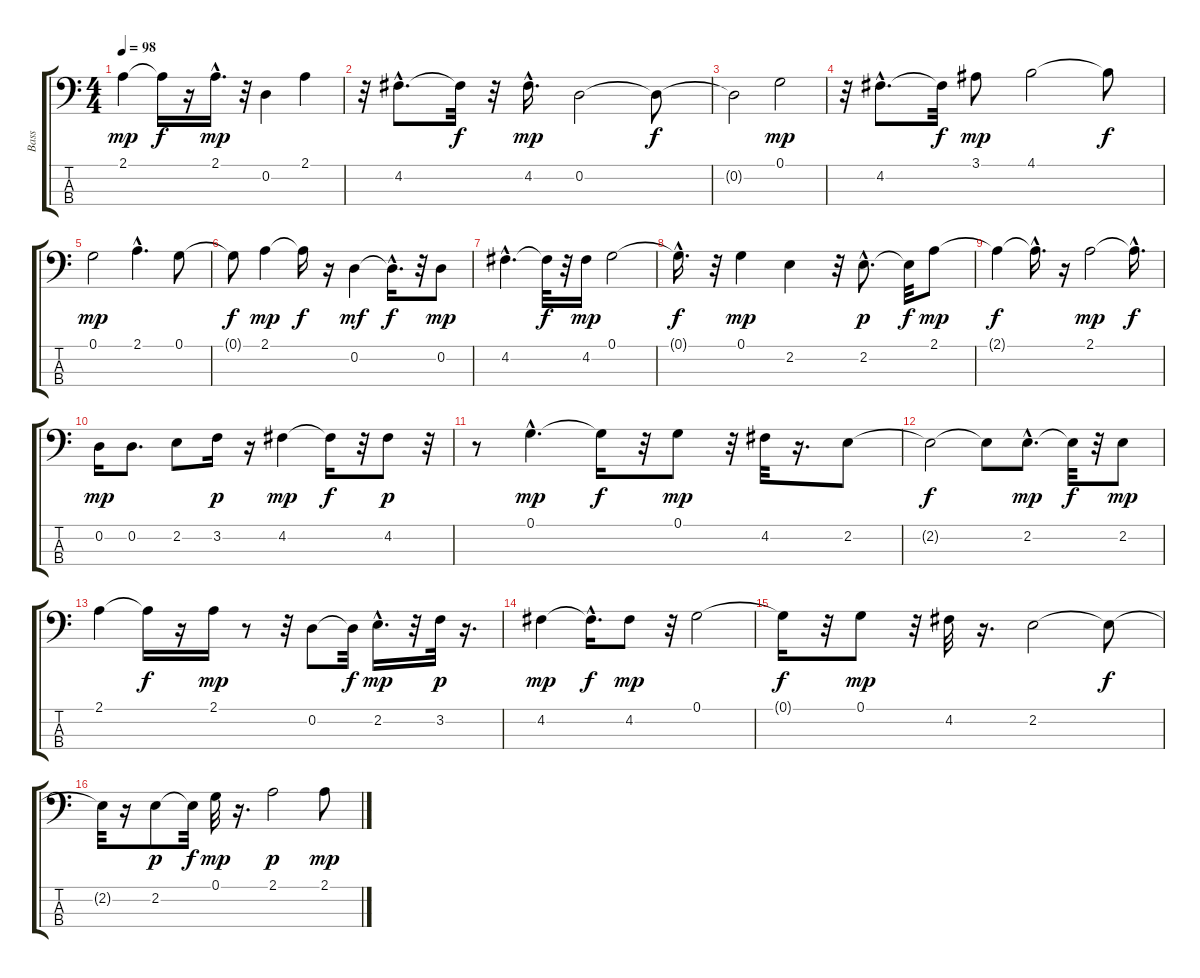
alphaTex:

\track ("Bass" "Bass") {instrument fretlessbass}
\staff {score tabs}
\tuning (G2 D2 A1 E1) {hide}
\ts (4 4)
\tempo 98
\clef f4
\ks c
2.1.4{dy mp} 2.1{t}.16{dy f} r.16 2.1{hac}.16{d dy mp} r.32 0.2.4 2.1.4 |
r.32 4.2{hac}.8{d} 4.2{t}.32{dy f} r.32 4.2{hac}.16{d dy mp} 0.2.2 0.2{t}.8{dy f} |
0.2{t}.2 0.1.2{dy mp} |
r.32 4.2{hac}.8{d} 4.2{t}.32{dy f} 3.1.8{dy mp} 4.1.2 4.1{t}.8{dy f} |
0.1.2{dy mp} 2.1{hac}.4{d} 0.1.8 |
0.1{t}.8{dy f} 2.1.4{dy mp} 2.1{t}.16{dy f} r.16 0.2.4{dy mf} 0.2{hac t}.16{d dy f} r.32 0.2.8{dy mp} |
4.2{hac}.4{d} 4.2{t}.32{dy f} r.32 4.2.16{dy mp} 0.1.2 |
0.1{hac t}.16{d dy f} r.32 0.1.4{dy mp} 2.2.4 r.32 2.2{hac}.8{d dy p} 2.2{t}.32{dy f} 2.1.8{dy mp} |
2.1{t}.4{dy f} 2.1{hac t}.16{d} r.16 2.1.2{dy mp} 2.1{hac t}.16{d dy f} |
0.2.16{dy mp} 0.2.8{d} 2.2.8 3.2.16{dy p} r.16 4.2.4{dy mp} 4.2{t}.16{dy f} r.32 4.2.8{dy p} r.32 |
r.8 0.1{hac}.4{d dy mp} 0.1{t}.16{dy f} r.32 0.1.8{dy mp} r.32 4.2.32 r.16{d} 2.2.8 |
2.2{t}.2{dy f} 2.2{t}.8 2.2{hac}.8{d dy mp} 2.2{t}.32{dy f} r.32 2.2.8{dy mp} |
2.1.4 2.1{t}.16{dy f} r.16 2.1.16{dy mp} r.8 r.32 0.2.8 0.2{t}.32{dy f} 2.2{hac}.16{d dy mp} r.32 3.2.32{dy p} r.16{d} |
4.2.4{dy mp} 4.2{hac t}.16{d dy f} 4.2.8{dy mp} r.32 0.1.2 |
0.1{t}.16{dy f} r.32 0.1.8{dy mp} r.32 4.2.32 r.16{d} 2.2.2 2.2{t}.8{dy f} |
2.2{t}.32 r.16 2.2.8{dy p} 2.2{t}.32{dy f} 0.1.32{dy mp} r.16{d} 2.1.2{dy p} 2.1.8{dy mp}
